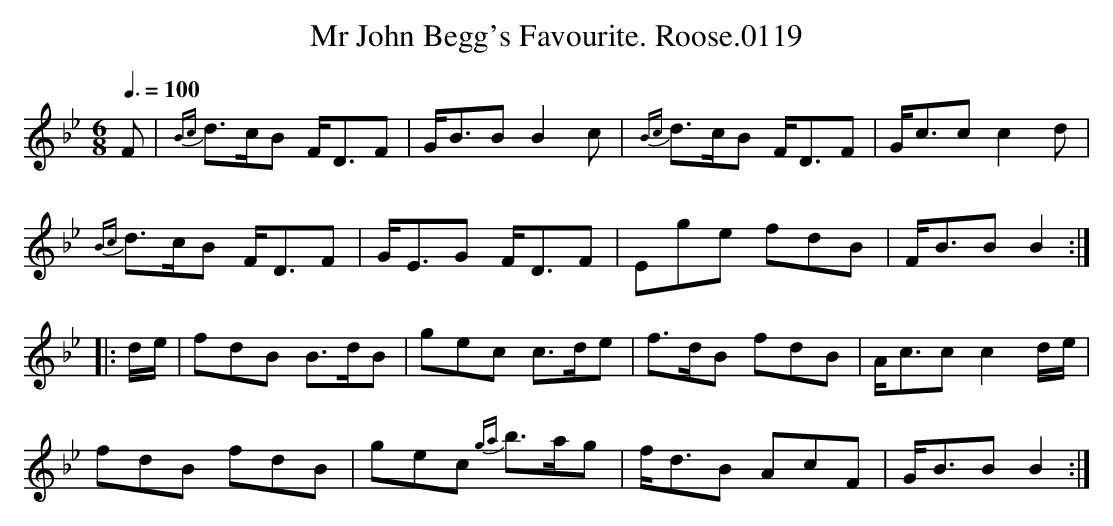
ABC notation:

X:1
T:Mr John Begg's Favourite. Roose.0119
M:6/8
L:1/8
Q:3/8=100
K:Bb
F|{Bc}d>cB F<DF|G<BB B2c|{Bc}d>cB F<DF|G<cc c2d|
{Bc}d>cB F<DF|G<EG F<DF|Ege fdB|F<BB B2:|
|:d/e/|fdB B>dB|gec c>de|f>dB fdB|A<cc c2 d/e/|
fdB fdB|gec {ga}b>ag|f<dB AcF|G<BB B2:|
